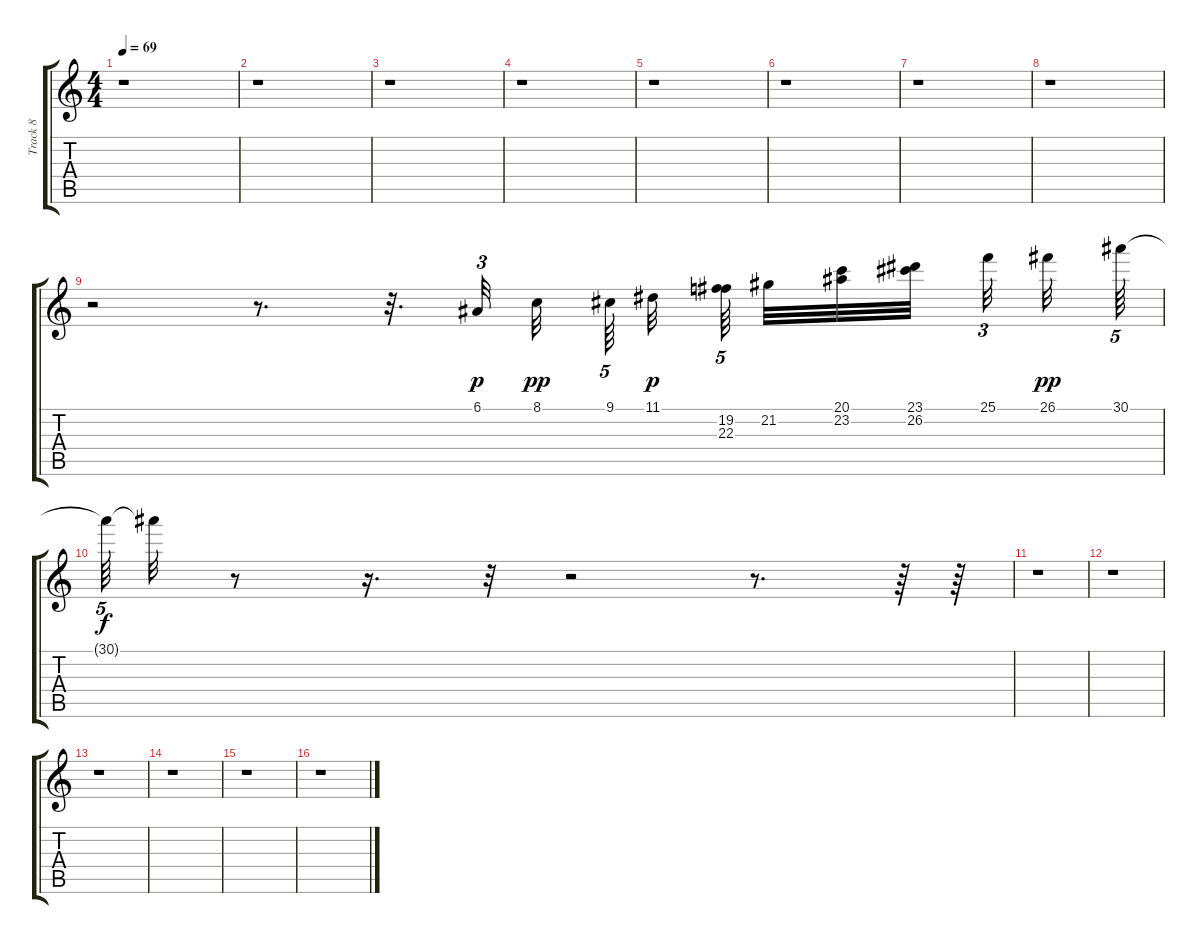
\track ("Track 8" "Track 8") {instrument telephonering}
\staff {score tabs}
\tuning (E4 B3 G3 D3 A2 E2) {hide}
\ts (4 4)
\tempo 69
\clef g2
\ks c
r.1{dy pp} |
r.1 |
r.1 |
r.1 |
r.1 |
r.1 |
r.1 |
r.1 |
r.2 r.8{d} r.32{d} 6.1.32{tu (3 2) dy p} 8.1.32{dy pp beam splitsecondary} 9.1.64{tu (5 4) beam splitsecondary} 11.1.32{dy p beam splitsecondary} (19.2 22.3).64{tu (5 4) beam splitsecondary} 21.2.32 (20.1 23.2).32 (23.1 26.2).32{beam splitsecondary} 25.1.32{tu (3 2) beam splitsecondary} 26.1.32{dy pp} 30.1.64{tu (5 4)} |
30.1{t}.64{tu (5 4) dy f} 30.1{t}.32 r.8 r.16{d} r.32 r.2 r.8{d} r.64 r.64 |
r.1 |
r.1 |
r.1 |
r.1 |
r.1 |
r.1
